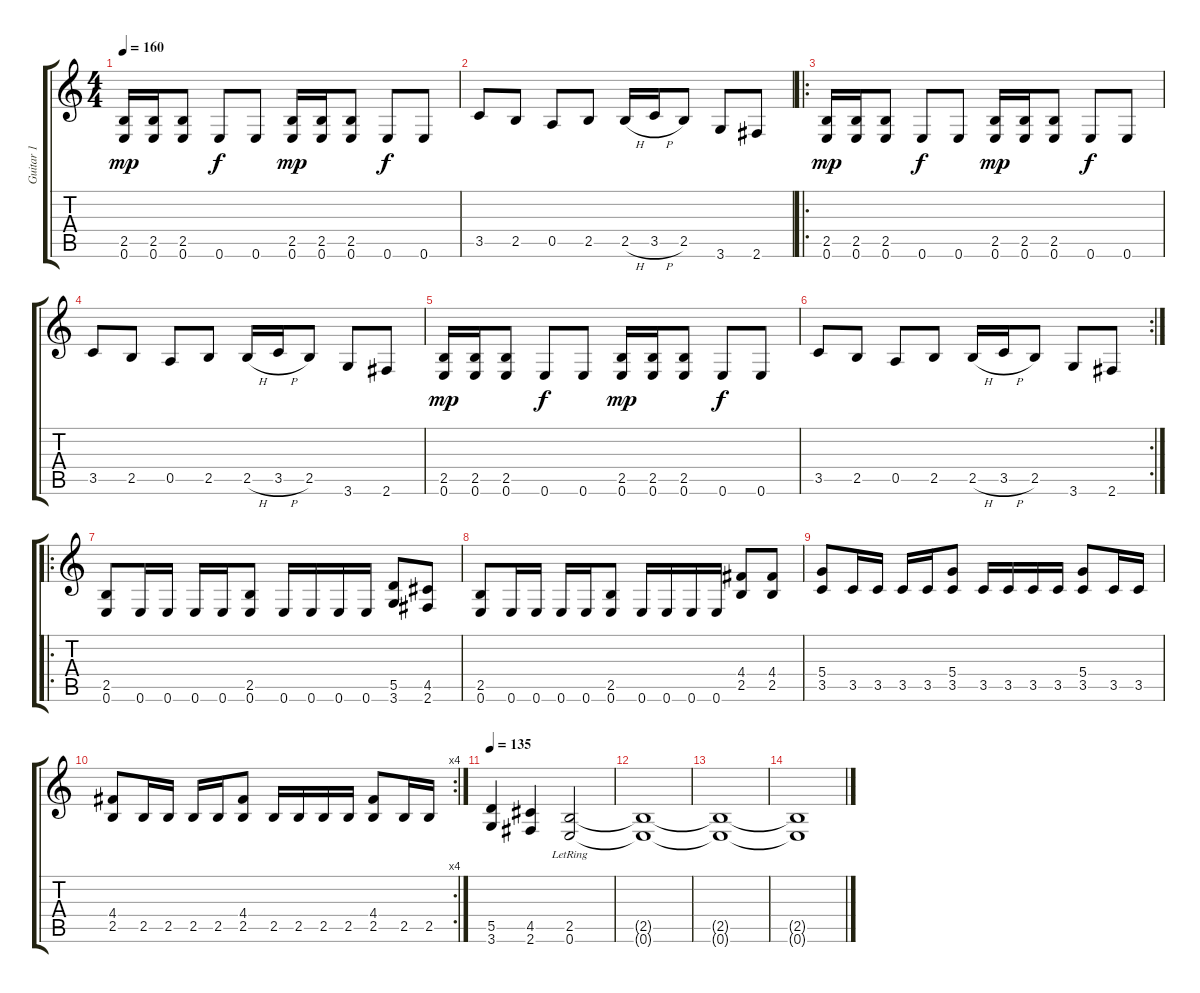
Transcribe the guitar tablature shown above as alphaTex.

\track ("Guitar 1" "Guitar 1") {instrument distortionguitar}
\staff {score tabs}
\tuning (E4 B3 G3 D3 A2 E2) {hide}
\ts (4 4)
\tempo 160
\clef g2
\ks c
(2.5 0.6).16{dy mp} (2.5 0.6).16 (2.5 0.6).8 0.6.8{dy f} 0.6.8 (2.5 0.6).16{dy mp} (2.5 0.6).16 (2.5 0.6).8 0.6.8{dy f} 0.6.8 |
3.5.8 2.5.8 0.5.8 2.5.8 2.5{h}.16 3.5{h}.16 2.5.8 3.6.8 2.6.8 |
\ro
(2.5 0.6).16{dy mp} (2.5 0.6).16 (2.5 0.6).8 0.6.8{dy f} 0.6.8 (2.5 0.6).16{dy mp} (2.5 0.6).16 (2.5 0.6).8 0.6.8{dy f} 0.6.8 |
3.5.8 2.5.8 0.5.8 2.5.8 2.5{h}.16 3.5{h}.16 2.5.8 3.6.8 2.6.8 |
(2.5 0.6).16{dy mp} (2.5 0.6).16 (2.5 0.6).8 0.6.8{dy f} 0.6.8 (2.5 0.6).16{dy mp} (2.5 0.6).16 (2.5 0.6).8 0.6.8{dy f} 0.6.8 |
\rc 2
3.5.8 2.5.8 0.5.8 2.5.8 2.5{h}.16 3.5{h}.16 2.5.8 3.6.8 2.6.8 |
\ro
(2.5 0.6).8 0.6.16 0.6.16 0.6.16 0.6.16 (2.5 0.6).8 0.6.16 0.6.16 0.6.16 0.6.16 (5.5 3.6).8 (4.5 2.6).8 |
(2.5 0.6).8 0.6.16 0.6.16 0.6.16 0.6.16 (2.5 0.6).8 0.6.16 0.6.16 0.6.16 0.6.16 (4.4 2.5).8 (4.4 2.5).8 |
(5.4 3.5).8 3.5.16 3.5.16 3.5.16 3.5.16 (5.4 3.5).8 3.5.16 3.5.16 3.5.16 3.5.16 (5.4 3.5).8 3.5.16 3.5.16 |
\rc 4
(4.4 2.5).8 2.5.16 2.5.16 2.5.16 2.5.16 (4.4 2.5).8 2.5.16 2.5.16 2.5.16 2.5.16 (4.4 2.5).8 2.5.16 2.5.16 |
\tempo 135
(5.5 3.6).4 (4.5 2.6).4 (2.5{lr} 0.6{lr}).2 |
(2.5{t} 0.6{t}).1 |
(2.5{t} 0.6{t}).1 |
(2.5{t} 0.6{t}).1
